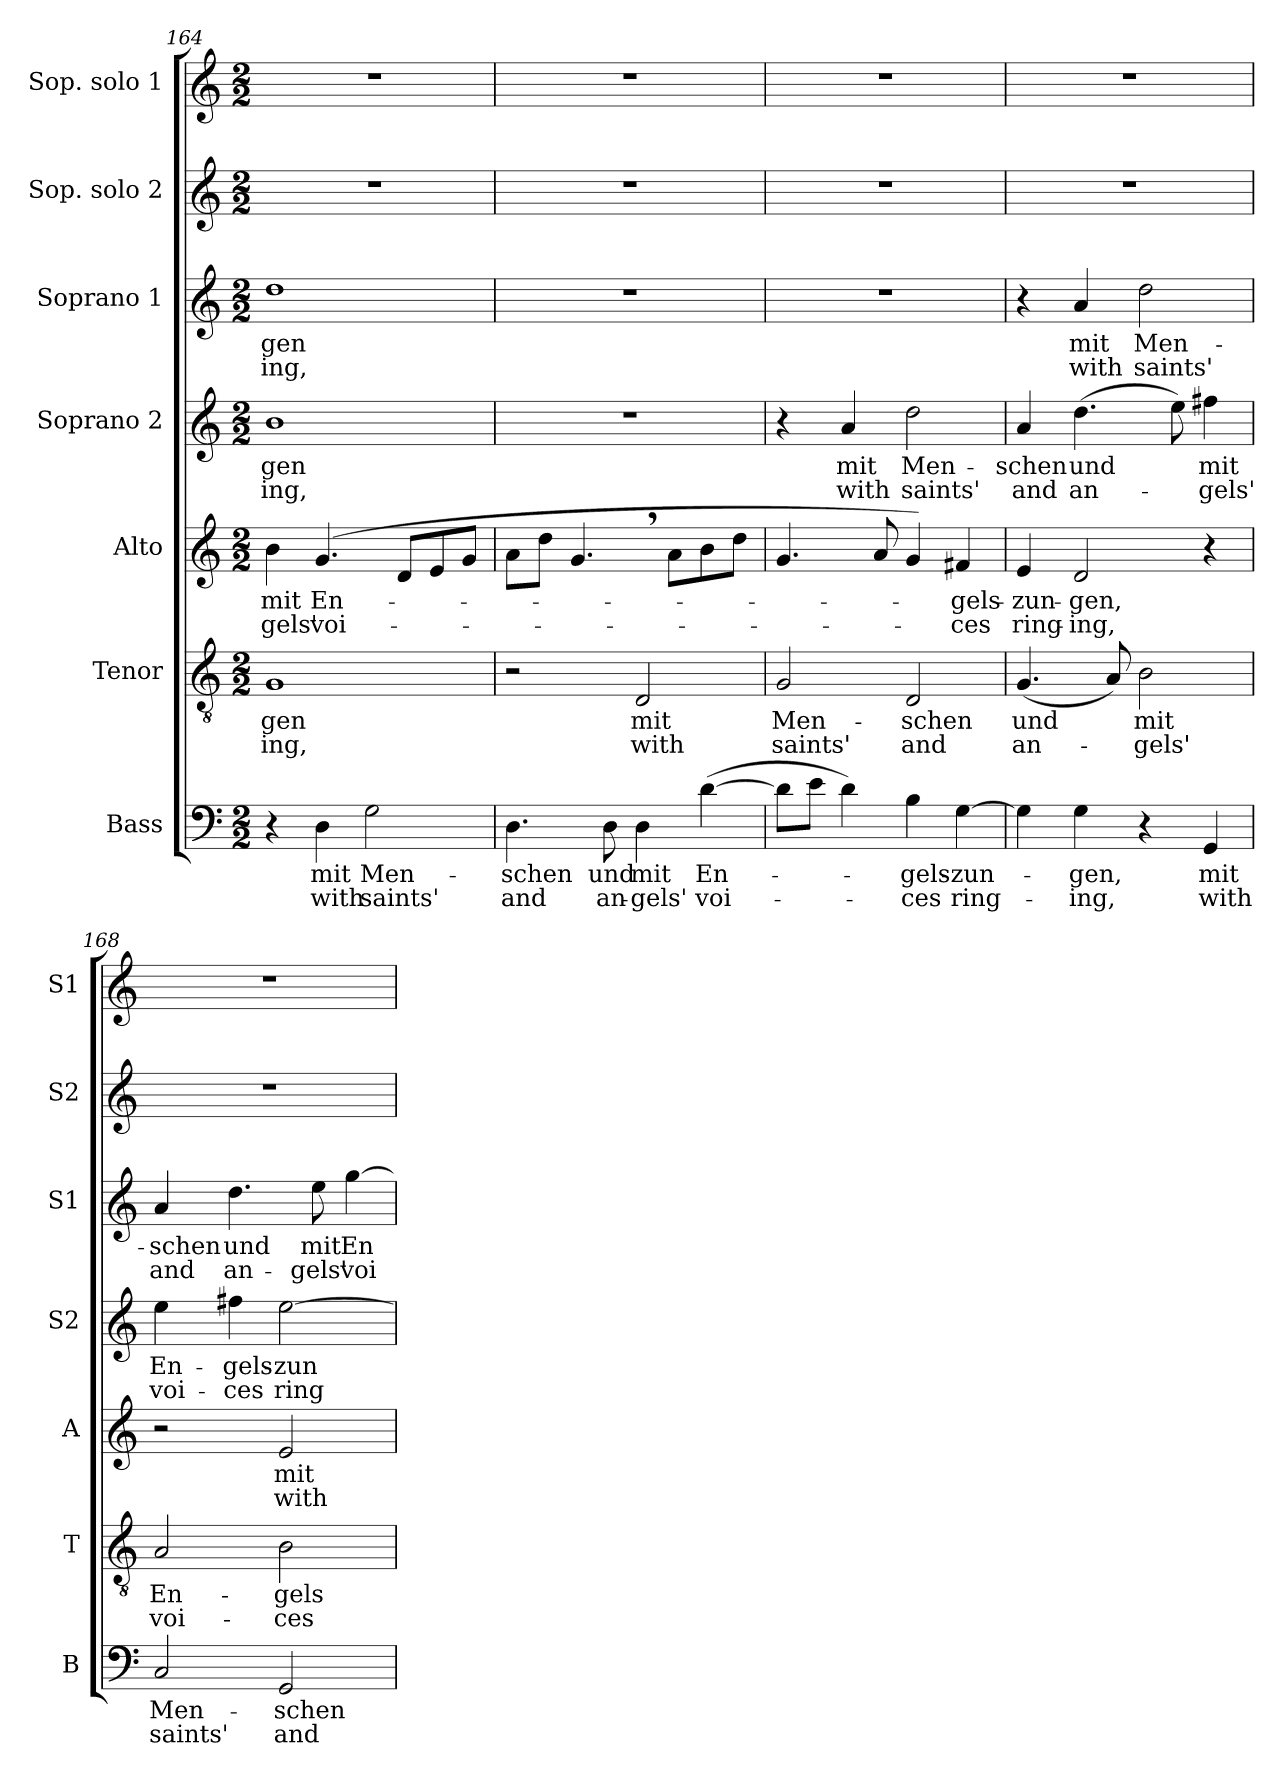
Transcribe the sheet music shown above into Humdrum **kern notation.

**kern	**text	**text	**kern	**text	**text	**kern	**text	**text	**kern	**text	**text	**kern	**text	**text	**kern	**kern
*part7	*part7	*part7	*part6	*part6	*part6	*part5	*part5	*part5	*part4	*part4	*part4	*part3	*part3	*part3	*part2	*part1
*staff7	*staff7	*staff7	*staff6	*staff6	*staff6	*staff5	*staff5	*staff5	*staff4	*staff4	*staff4	*staff3	*staff3	*staff3	*staff2	*staff1
*I"Bass	*	*	*I"Tenor	*	*	*I"Alto	*	*	*I"Soprano 2	*	*	*I"Soprano 1	*	*	*I"Sop. solo 2	*I"Sop. solo 1
*I'B	*	*	*I'T	*	*	*I'A	*	*	*I'S2	*	*	*I'S1	*	*	*I'S2	*I'S1
!!LO:LB:g=z
*clefF4	*	*	*clefGv2	*	*	*clefG2	*	*	*clefG2	*	*	*clefG2	*	*	*clefG2	*clefG2
*k[]	*	*	*k[]	*	*	*k[]	*	*	*k[]	*	*	*k[]	*	*	*k[]	*k[]
*C:	*	*	*C:	*	*	*C:	*	*	*C:	*	*	*C:	*	*	*C:	*C:
*M2/2	*	*	*M2/2	*	*	*M2/2	*	*	*M2/2	*	*	*M2/2	*	*	*M2/2	*M2/2
=164	=164	=164	=164	=164	=164	=164	=164	=164	=164	=164	=164	=164	=164	=164	=164	=164
!	!	!	!	!LO:LY:b	!LO:LY:b	!	!	!	!	!	!	!	!	!	!	!
!	!	!	!	!	!	!	!LO:LY:b	!LO:LY:b	!	!	!	!	!	!	!	!
!	!	!	!	!	!	!	!	!	!	!LO:LY:b	!LO:LY:b	!	!	!	!	!
!	!	!	!	!	!	!	!	!	!	!	!	!	!LO:LY:b	!LO:LY:b	!	!
4r	.	.	1G	-gen	-ing,	4b\	mit	-gels'	1b	-gen	-ing,	1dd	-gen	-ing,	1r	1r
!	!LO:LY:b	!LO:LY:b	!	!	!	!	!	!	!	!	!	!	!	!	!	!
!	!	!	!	!	!	!	!LO:LY:b	!LO:LY:b	!	!	!	!	!	!	!	!
4D\	mit	with	.	.	.	(4.g/	En-	voi-	.	.	.	.	.	.	.	.
!	!LO:LY:b	!LO:LY:b	!	!	!	!	!	!	!	!	!	!	!	!	!	!
2G\	Men-	saints'	.	.	.	.	.	.	.	.	.	.	.	.	.	.
.	.	.	.	.	.	8d/L	.	.	.	.	.	.	.	.	.	.
.	.	.	.	.	.	8e/	.	.	.	.	.	.	.	.	.	.
.	.	.	.	.	.	8g/J	.	.	.	.	.	.	.	.	.	.
=165	=165	=165	=165	=165	=165	=165	=165	=165	=165	=165	=165	=165	=165	=165	=165	=165
!	!LO:LY:b	!LO:LY:b	!	!	!	!	!	!	!	!	!	!	!	!	!	!
4.D\	-schen­	and	2r	.	.	8a\L	.	.	1r	.	.	1r	.	.	1r	1r
.	.	.	.	.	.	8dd\J	.	.	.	.	.	.	.	.	.	.
.	.	.	.	.	.	4.g,>/	.	.	.	.	.	.	.	.	.	.
!	!LO:LY:b	!LO:LY:b	!	!	!	!	!	!	!	!	!	!	!	!	!	!
8D\	und	an-	.	.	.	.	.	.	.	.	.	.	.	.	.	.
!	!LO:LY:b	!LO:LY:b	!	!	!	!	!	!	!	!	!	!	!	!	!	!
!	!	!	!	!LO:LY:b	!LO:LY:b	!	!	!	!	!	!	!	!	!	!	!
4D\	mit	-gels'	2D/	mit	with	.	.	.	.	.	.	.	.	.	.	.
.	.	.	.	.	.	8a\L	.	.	.	.	.	.	.	.	.	.
!	!LO:LY:b	!LO:LY:b	!	!	!	!	!	!	!	!	!	!	!	!	!	!
(>[4d\	En-	voi-	.	.	.	8b\	.	.	.	.	.	.	.	.	.	.
.	.	.	.	.	.	8dd\J	.	.	.	.	.	.	.	.	.	.
=166	=166	=166	=166	=166	=166	=166	=166	=166	=166	=166	=166	=166	=166	=166	=166	=166
!	!	!	!	!LO:LY:b	!LO:LY:b	!	!	!	!	!	!	!	!	!	!	!
8d\L]	.	.	2G/	Men-	saints'	4.g/	.	.	4r	.	.	1r	.	.	1r	1r
8e\J	.	.	.	.	.	.	.	.	.	.	.	.	.	.	.	.
!	!	!	!	!	!	!	!	!	!	!LO:LY:b	!LO:LY:b	!	!	!	!	!
4d\)	.	.	.	.	.	.	.	.	4a/	mit	with	.	.	.	.	.
.	.	.	.	.	.	8a/	.	.	.	.	.	.	.	.	.	.
!	!LO:LY:b	!LO:LY:b	!	!	!	!	!	!	!	!	!	!	!	!	!	!
!	!	!	!	!LO:LY:b	!LO:LY:b	!	!	!	!	!	!	!	!	!	!	!
!	!	!	!	!	!	!	!	!	!	!LO:LY:b	!LO:LY:b	!	!	!	!	!
4B\	-gels-	-ces	2D/	-schen­	and	4g/)	.	.	2dd\	Men-	saints'	.	.	.	.	.
!	!LO:LY:b	!LO:LY:b	!	!	!	!	!	!	!	!	!	!	!	!	!	!
!	!	!	!	!	!	!	!LO:LY:b	!LO:LY:b	!	!	!	!	!	!	!	!
[4G\	-zun-	ring-	.	.	.	4f#X/	-gels-	-ces	.	.	.	.	.	.	.	.
=167	=167	=167	=167	=167	=167	=167	=167	=167	=167	=167	=167	=167	=167	=167	=167	=167
!	!	!	!	!LO:LY:b	!LO:LY:b	!	!	!	!	!	!	!	!	!	!	!
!	!	!	!	!	!	!	!LO:LY:b	!LO:LY:b	!	!	!	!	!	!	!	!
!	!	!	!	!	!	!	!	!	!	!LO:LY:b	!LO:LY:b	!	!	!	!	!
4G\]	.	.	(<4.G/	und	an-	4e/	-zun-	ring-	4a/	-schen­	and	4r	.	.	1r	1r
!	!LO:LY:b	!LO:LY:b	!	!	!	!	!	!	!	!	!	!	!	!	!	!
!	!	!	!	!	!	!	!LO:LY:b	!LO:LY:b	!	!	!	!	!	!	!	!
!	!	!	!	!	!	!	!	!	!	!LO:LY:b	!LO:LY:b	!	!	!	!	!
!	!	!	!	!	!	!	!	!	!	!	!	!	!LO:LY:b	!LO:LY:b	!	!
4G\	-gen,	-ing,	.	.	.	2d/	-gen,	-ing,	(>4.dd\	und	an-	4a/	mit	with	.	.
.	.	.	8A/)	.	.	.	.	.	.	.	.	.	.	.	.	.
!	!	!	!	!LO:LY:b	!LO:LY:b	!	!	!	!	!	!	!	!	!	!	!
!	!	!	!	!	!	!	!	!	!	!	!	!	!LO:LY:b	!LO:LY:b	!	!
4r	.	.	2B\	mit	-gels'	.	.	.	.	.	.	2dd\	Men-	saints'	.	.
.	.	.	.	.	.	.	.	.	8ee\)	.	.	.	.	.	.	.
!	!LO:LY:b	!LO:LY:b	!	!	!	!	!	!	!	!	!	!	!	!	!	!
!	!	!	!	!	!	!	!	!	!	!LO:LY:b	!LO:LY:b	!	!	!	!	!
4GG/	mit	with	.	.	.	4r	.	.	4ff#X\	mit	-gels'	.	.	.	.	.
=168	=168	=168	=168	=168	=168	=168	=168	=168	=168	=168	=168	=168	=168	=168	=168	=168
!	!LO:LY:b	!LO:LY:b	!	!	!	!	!	!	!	!	!	!	!	!	!	!
!	!	!	!	!LO:LY:b	!LO:LY:b	!	!	!	!	!	!	!	!	!	!	!
!	!	!	!	!	!	!	!	!	!	!LO:LY:b	!LO:LY:b	!	!	!	!	!
!	!	!	!	!	!	!	!	!	!	!	!	!	!LO:LY:b	!LO:LY:b	!	!
2C/	Men-	saints'	2A/	En-	voi-	2r	.	.	4ee\	En-	voi-	4a/	-schen­	and	1r	1r
!	!	!	!	!	!	!	!	!	!	!LO:LY:b	!LO:LY:b	!	!	!	!	!
!	!	!	!	!	!	!	!	!	!	!	!	!	!LO:LY:b	!LO:LY:b	!	!
.	.	.	.	.	.	.	.	.	4ff#X\	-gels-	-ces	4.dd\	und	an-	.	.
!	!LO:LY:b	!LO:LY:b	!	!	!	!	!	!	!	!	!	!	!	!	!	!
!	!	!	!	!LO:LY:b	!LO:LY:b	!	!	!	!	!	!	!	!	!	!	!
!	!	!	!	!	!	!	!LO:LY:b	!LO:LY:b	!	!	!	!	!	!	!	!
!	!	!	!	!	!	!	!	!	!	!LO:LY:b	!LO:LY:b	!	!	!	!	!
2GG/	-schen­	and	2B\	-gels-	-ces	2e/	mit	with	[2ee\	-zun-	ring-	.	.	.	.	.
!	!	!	!	!	!	!	!	!	!	!	!	!	!LO:LY:b	!LO:LY:b	!	!
.	.	.	.	.	.	.	.	.	.	.	.	8ee\	mit	-gels'	.	.
!	!	!	!	!	!	!	!	!	!	!	!	!	!LO:LY:b	!LO:LY:b	!	!
.	.	.	.	.	.	.	.	.	.	.	.	[4gg\	En-	voi-	.	.
=	=	=	=	=	=	=	=	=	=	=	=	=	=	=	=	=
*-	*-	*-	*-	*-	*-	*-	*-	*-	*-	*-	*-	*-	*-	*-	*-	*-
